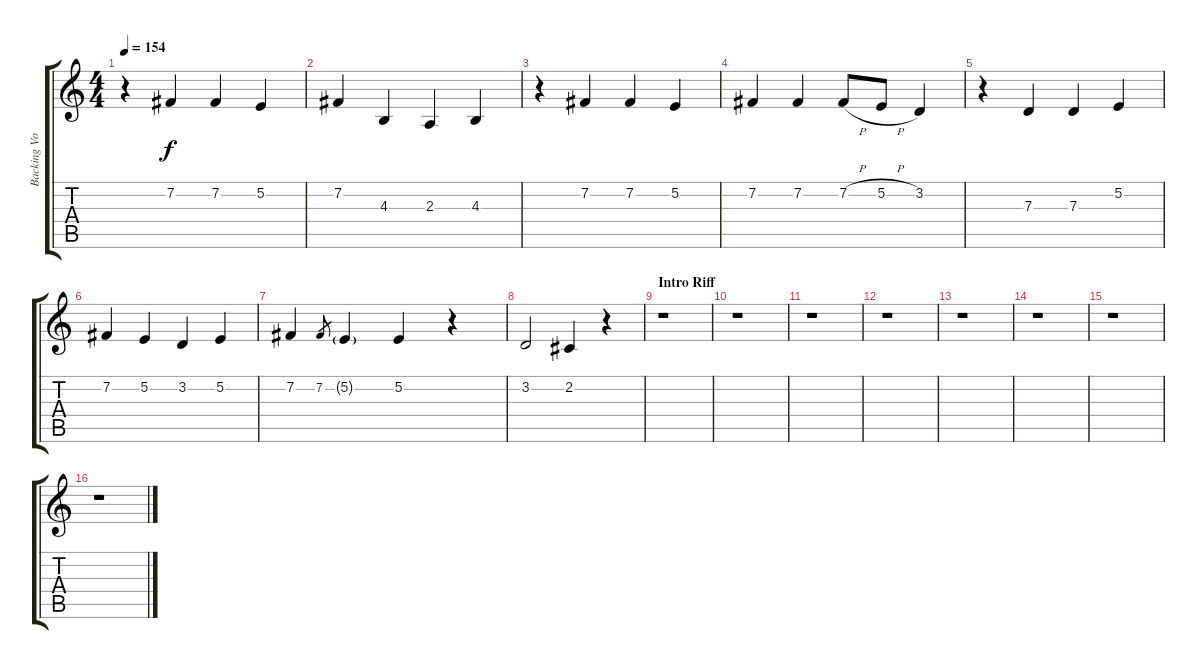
\track ("Backing Vocals - Jamie/Matt" "Backing Vo") {instrument baritonesax}
\staff {score tabs}
\tuning (E4 B3 G3 D3 A2 E2) {hide}
\ts (4 4)
\tempo 154
\clef g2
\ks c
r.4{dy f} 7.2.4 7.2.4 5.2.4 |
7.2.4 4.3.4 2.3.4 4.3.4 |
r.4 7.2.4 7.2.4 5.2.4 |
7.2.4 7.2.4 7.2{h}.8 5.2{h}.8 3.2.4 |
r.4 7.3.4 7.3.4 5.2.4 |
7.2.4 5.2.4 3.2.4 5.2.4 |
7.2.4 7.2.8{gr} 5.2{g}.4 5.2.4 r.4 |
3.2.2 2.2.4 r.4 |
\section ("" "Intro Riff")
r.1 |
r.1 |
r.1 |
r.1 |
r.1 |
r.1 |
r.1 |
r.1
